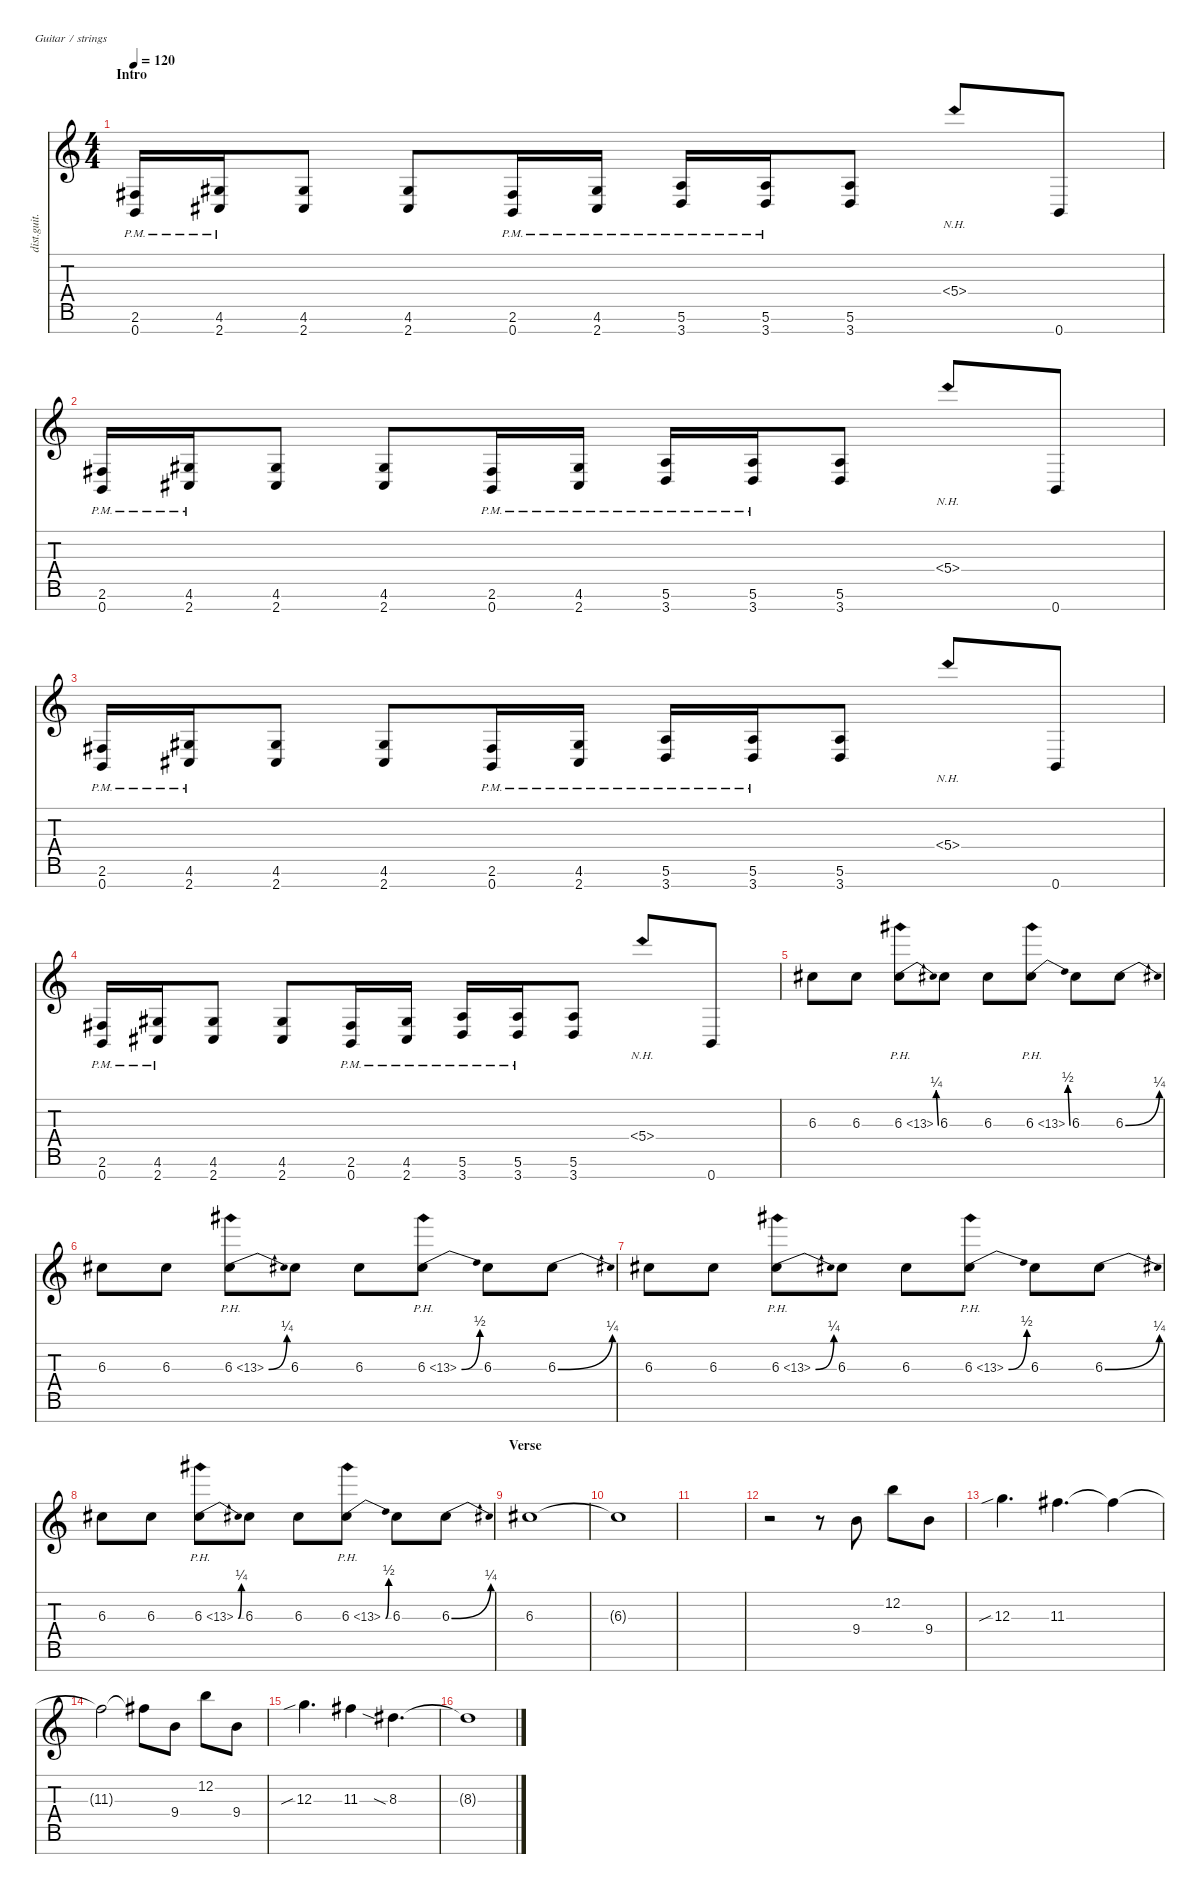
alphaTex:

\defaultSystemsLayout 4
\hideDynamics
\bracketExtendMode nobrackets
\track ("Distortion Guitar - Zoli" "dist.guit.") {instrument distortionguitar}
\staff {score tabs}
\tuning (E4 B3 G3 D3 A2 E2 B1)
\ts (4 4)
\section ("" "Intro")
\tempo 120
\clef g2
\ks c
(0.7{pm} 2.6{pm acc #}).16{dy ff instrument distortionguitar beam Up} (2.7{pm acc #} 4.6{pm acc #}).16{beam Up} (2.7{acc #} 4.6{acc #}).8{beam Up} (2.7{acc #} 4.6{acc #}).8{beam Up} (0.7{pm} 2.6{pm acc #}).16{beam Up} (2.7{pm acc #} 4.6{pm acc #}).16{beam Up} (3.7{pm} 5.6).16{beam Up} (3.7{pm} 5.6).16{beam Up} (3.7 5.6).8{beam Up} 5.4{nh}.8{beam Up} 0.7.8{beam Up} |
(0.7{pm} 2.6{pm acc #}).16{beam Up} (2.7{pm acc #} 4.6{pm acc #}).16{beam Up} (2.7{acc #} 4.6{acc #}).8{beam Up} (2.7{acc #} 4.6{acc #}).8{beam Up} (0.7{pm} 2.6{pm acc #}).16{beam Up} (2.7{pm acc #} 4.6{pm acc #}).16{beam Up} (3.7{pm} 5.6).16{beam Up} (3.7{pm} 5.6).16{beam Up} (3.7 5.6).8{beam Up} 5.4{nh}.8{beam Up} 0.7.8{beam Up} |
(0.7{pm} 2.6{pm acc #}).16{beam Up} (2.7{pm acc #} 4.6{pm acc #}).16{beam Up} (2.7{acc #} 4.6{acc #}).8{beam Up} (2.7{acc #} 4.6{acc #}).8{beam Up} (0.7{pm} 2.6{pm acc #}).16{beam Up} (2.7{pm acc #} 4.6{pm acc #}).16{beam Up} (3.7{pm} 5.6).16{beam Up} (3.7{pm} 5.6).16{beam Up} (3.7 5.6).8{beam Up} 5.4{nh}.8{beam Up} 0.7.8{beam Up} |
(0.7{pm} 2.6{pm acc #}).16{beam Up} (2.7{pm acc #} 4.6{pm acc #}).16{beam Up} (2.7{acc #} 4.6{acc #}).8{beam Up} (2.7{acc #} 4.6{acc #}).8{beam Up} (0.7{pm} 2.6{pm acc #}).16{beam Up} (2.7{pm acc #} 4.6{pm acc #}).16{beam Up} (3.7{pm} 5.6).16{beam Up} (3.7{pm} 5.6).16{beam Up} (3.7 5.6).8{beam Up} 5.4{nh}.8{beam Up} 0.7.8{beam Up} |
6.3{acc #}.8{beam Down} 6.3{acc #}.8{beam Down} 6.3{be (bend 0 0 14.399999999999999 1) ph 7 acc #}.8{beam Down} 6.3{acc #}.8{beam Down} 6.3{acc #}.8{beam Down} 6.3{be (bend 0 0 14.399999999999999 2) ph 7 acc #}.8{beam Down} 6.3{acc #}.8{beam Down} 6.3{be (bend 0 0 15 1) acc #}.8{beam Down} |
6.3{acc #}.8{beam Down} 6.3{acc #}.8{beam Down} 6.3{be (bend 0 0 14.399999999999999 1) ph 7 acc #}.8{beam Down} 6.3{acc #}.8{beam Down} 6.3{acc #}.8{beam Down} 6.3{be (bend 0 0 14.399999999999999 2) ph 7 acc #}.8{beam Down} 6.3{acc #}.8{beam Down} 6.3{be (bend 0 0 15 1) acc #}.8{beam Down} |
6.3{acc #}.8{beam Down} 6.3{acc #}.8{beam Down} 6.3{be (bend 0 0 14.399999999999999 1) ph 7 acc #}.8{beam Down} 6.3{acc #}.8{beam Down} 6.3{acc #}.8{beam Down} 6.3{be (bend 0 0 14.399999999999999 2) ph 7 acc #}.8{beam Down} 6.3{acc #}.8{beam Down} 6.3{be (bend 0 0 15 1) acc #}.8{beam Down} |
6.3{acc #}.8{beam Down} 6.3{acc #}.8{beam Down} 6.3{be (bend 0 0 14.399999999999999 1) ph 7 acc #}.8{beam Down} 6.3{acc #}.8{beam Down} 6.3{acc #}.8{beam Down} 6.3{be (bend 0 0 14.399999999999999 2) ph 7 acc #}.8{beam Down} 6.3{acc #}.8{beam Down} 6.3{be (bend 0 0 15 1) acc #}.8{beam Down} |
\section ("" "Verse")
6.3{acc #}.1{beam Down} |
6.3{t acc #}.1{beam Down} |
|
r.2{beam Down} r.8{beam Down} 9.4.8{dy mf beam Down} 12.2.8{beam Down} 9.4.8{beam Down} |
12.3{sib}.4{d beam Down} 11.3{acc #}.4{d beam Down} 11.3{t acc #}.4{beam Down} |
11.3{t acc #}.2{beam Down} 11.3{t acc #}.8{beam Down} 9.4.8{beam Down} 12.2.8{beam Down} 9.4.8{beam Down} |
12.3{sib}.4{d beam Down} 11.3{acc #}.4{beam Down} 8.3{sia acc #}.4{d beam Down} |
8.3{t acc #}.1{beam Down}
